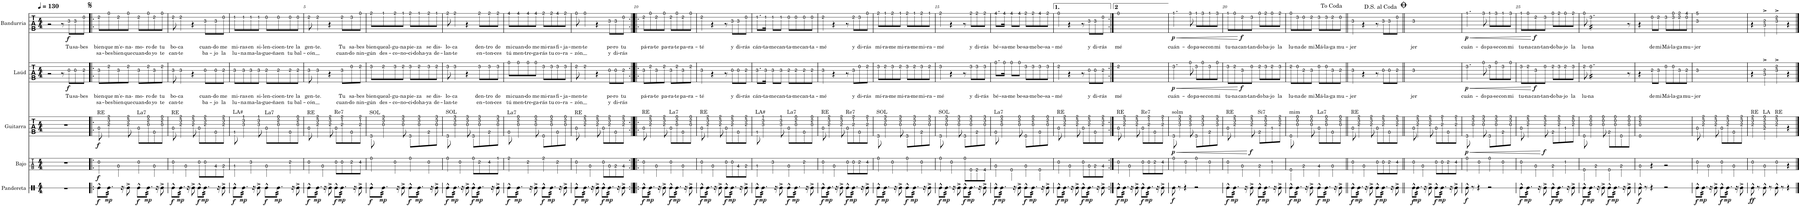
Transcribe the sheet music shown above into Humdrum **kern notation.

**kern	**dynam	**kern	**dynam	**kern	**dynam	**kern	**text	**text	**dynam	**kern	**text	**text	**dynam
*part5	*part5	*part4	*part4	*part3	*part3	*part2	*part2	*part2	*part2	*part1	*part1	*part1	*part1
*staff5	*staff5	*staff4	*staff4	*staff3	*staff3	*staff2	*staff2	*staff2	*staff2	*staff1	*staff1	*staff1	*staff1
*I"Pandereta	*	*I"Bajo	*	*I"Guitarra	*	*I"Laúd	*	*	*	*I"Bandurria	*	*	*
*I'Pdta.	*	*	*	*	*	*	*	*	*	*	*	*	*
*stria1	*	*stria4	*	*stria6	*	*stria6	*	*	*	*stria6	*	*	*
*clefX	*	*	*	*	*	*	*	*	*	*	*	*	*
*	*	*Trd7c12	*	*	*	*	*	*	*	*	*	*	*
*k[]	*	*k[]	*	*k[]	*	*k[]	*	*	*	*k[]	*	*	*
*M4/4	*	*M4/4	*	*M4/4	*	*M4/4	*	*	*	*M4/4	*	*	*
*MM130	*	*MM130	*	*MM130	*	*MM130	*	*	*	*MM130	*	*	*
=1	=1	=1	=1	=1	=1	=1	=1	=1	=1	=1	=1	=1	=1
1r	.	1r	.	1r	.	2r	.	.	.	2r	.	.	.
.	.	.	.	.	.	8r	.	.	.	8r	.	.	.
!	!	!	!	!	!	!	!LO:LY:b	!	!LO:DY:b	!	!LO:LY:b	!	!LO:DY:b
.	.	.	.	.	.	8B\L	Tu	.	f	8dd\L	Tu	.	f
!	!	!	!	!	!	!	!LO:LY:b	!	!	!	!LO:LY:b	!	!
.	.	.	.	.	.	8B\	sa-	.	.	8dd\	sa-	.	.
!	!	!	!	!	!	!	!LO:LY:b	!	!	!	!LO:LY:b	!	!
.	.	.	.	.	.	8c#X\J	bes	.	.	8ee\J	bes	.	.
=2!|:	=2!|:	=2!|:	=2!|:	=2!|:	=2!|:	=2!|:	=2!|:	=2!|:	=2!|:	=2!|:	=2!|:	=2!|:	=2!|:
!	!	!	!	!LO:TX:a:t=RE	!	!	!	!	!	!	!	!	!
!	!LO:DY:b	!	!LO:DY:b	!	!LO:DY:b	!	!LO:LY:b	!LO:LY:b	!	!	!LO:LY:b	!LO:LY:b	!
8Re^^\L	f	4D\	f	8D\	f	8d\L	bien	sa-	.	8ff#X\L	bien	sa-	.
!	!LO:DY:b	!	!	!	!	!	!LO:LY:b	!LO:LY:b	!	!	!LO:LY:b	!LO:LY:b	!
*tremolo	*	*	*	*	*	*	*	*	*	*	*	*	*
32Re\LLL	mp	.	.	4A\ 4d\ 4f#X\	.	8f#X\	que	-bes	.	8aa\	que	-bes	.
32Re\	.	.	.	.	.	.	.	.	.	.	.	.	.
32Re\	.	.	.	.	.	.	.	.	.	.	.	.	.
32Re\	.	.	.	.	.	.	.	.	.	.	.	.	.
!	!	!	!	!	!	!	!LO:LY:b	!LO:LY:b	!	!	!LO:LY:b	!LO:LY:b	!
32Re\	.	4AA\	.	.	.	8d\	m'e-	bien	.	8ff#\	m'e-	bien	.
32Re\JJJ	.	.	.	.	.	.	.	.	.	.	.	.	.
*Xtremolo	*	*	*	*	*	*	*	*	*	*	*	*	*
16r	.	.	.	.	.	.	.	.	.	.	.	.	.
!	!	!	!	!	!	!	!LO:LY:b	!LO:LY:b	!	!	!LO:LY:b	!LO:LY:b	!
8Re^\	.	.	.	8A\ 8d\ 8f#\	.	8f#\J	na-	que	.	8aa\J	na-	que	.
!	!	!	!	!LO:TX:a:t=La7	!	!	!	!	!	!	!	!	!
!	!LO:DY:b	!	!	!	!	!	!LO:LY:b	!LO:LY:b	!	!	!LO:LY:b	!LO:LY:b	!
8Re^^\L	f	4D\	.	8D\L	.	8d\L	mo-	cuan-	.	8ff#\L	mo-	cuan-	.
!	!LO:DY:b	!	!	!	!	!	!LO:LY:b	!LO:LY:b	!	!	!LO:LY:b	!LO:LY:b	!
*tremolo	*	*	*	*	*	*	*	*	*	*	*	*	*
32Re\LLL	mp	.	.	8G\ 8c#X\ 8e\	.	8f#\	ro	-do	.	8aa\	ro	-do	.
32Re\	.	.	.	.	.	.	.	.	.	.	.	.	.
32Re\	.	.	.	.	.	.	.	.	.	.	.	.	.
32Re\	.	.	.	.	.	.	.	.	.	.	.	.	.
!	!	!	!	!	!	!	!LO:LY:b	!LO:LY:b	!	!	!LO:LY:b	!LO:LY:b	!
32Re\	.	4AA\	.	8AA\	.	8d\	de	yo	.	8ff#\	de	yo	.
32Re\JJJ	.	.	.	.	.	.	.	.	.	.	.	.	.
*Xtremolo	*	*	*	*	*	*	*	*	*	*	*	*	*
16r	.	.	.	.	.	.	.	.	.	.	.	.	.
!	!	!	!	!	!	!	!LO:LY:b	!LO:LY:b	!	!	!LO:LY:b	!LO:LY:b	!
8Re^\	.	.	.	8G\ 8c#\ 8e\J	.	8f#\J	tu	te	.	8aa\J	tu	te	.
=3	=3	=3	=3	=3	=3	=3	=3	=3	=3	=3	=3	=3	=3
!	!	!	!	!LO:TX:a:t=RE	!	!	!	!	!	!	!	!	!
!	!LO:DY:b	!	!	!	!	!	!LO:LY:b	!LO:LY:b	!	!	!LO:LY:b	!LO:LY:b	!
8Re^^\L	f	4D\	.	8D\	.	8d\	bo-	can-	.	8ff#X\	bo-	can-	.
!	!LO:DY:b	!	!	!	!	!	!LO:LY:b	!LO:LY:b	!	!	!LO:LY:b	!LO:LY:b	!
*tremolo	*	*	*	*	*	*	*	*	*	*	*	*	*
32Re\LLL	mp	.	.	4A\ 4d\ 4f#X\	.	4d\	ca	-te	.	4ff#\	ca	-te	.
32Re\	.	.	.	.	.	.	.	.	.	.	.	.	.
32Re\	.	.	.	.	.	.	.	.	.	.	.	.	.
32Re\	.	.	.	.	.	.	.	.	.	.	.	.	.
32Re\	.	4AA\	.	.	.	.	.	.	.	.	.	.	.
32Re\JJJ	.	.	.	.	.	.	.	.	.	.	.	.	.
*Xtremolo	*	*	*	*	*	*	*	*	*	*	*	*	*
16r	.	.	.	.	.	.	.	.	.	.	.	.	.
8Re^\	.	.	.	8A\ 8d\ 8f#\	.	4r	.	.	.	4r	.	.	.
!	!LO:DY:b	!	!	!	!	!	!	!	!	!	!	!	!
8Re^^\L	f	8D\L	.	8D\L	.	.	.	.	.	.	.	.	.
!	!LO:DY:b	!	!	!	!	!	!LO:LY:b	!LO:LY:b	!	!	!LO:LY:b	!LO:LY:b	!
*tremolo	*	*	*	*	*	*	*	*	*	*	*	*	*
32Re\LLL	mp	8D\	.	8A\ 8d\ 8f#\	.	8B\L	cuan-	ba-	.	8dd\L	cuan-	ba-	.
32Re\	.	.	.	.	.	.	.	.	.	.	.	.	.
32Re\	.	.	.	.	.	.	.	.	.	.	.	.	.
32Re\	.	.	.	.	.	.	.	.	.	.	.	.	.
!	!	!	!	!	!	!	!LO:LY:b	!LO:LY:b	!	!	!LO:LY:b	!LO:LY:b	!
32Re\	.	8C#X\	.	8AA\	.	8B\	do	-jo	.	8dd\	do	-jo	.
32Re\JJJ	.	.	.	.	.	.	.	.	.	.	.	.	.
*Xtremolo	*	*	*	*	*	*	*	*	*	*	*	*	*
16r	.	.	.	.	.	.	.	.	.	.	.	.	.
!	!	!	!	!	!	!	!LO:LY:b	!LO:LY:b	!	!	!LO:LY:b	!LO:LY:b	!
8Re^\	.	8BB\J	.	8A\ 8d\ 8f#\J	.	8c#X\J	me	la	.	8ee\J	me	la	.
=4	=4	=4	=4	=4	=4	=4	=4	=4	=4	=4	=4	=4	=4
!	!	!	!	!LO:TX:a:t=LA#	!	!	!	!	!	!	!	!	!
!	!LO:DY:b	!	!	!	!	!	!LO:LY:b	!LO:LY:b	!	!	!LO:LY:b	!LO:LY:b	!
8Re^^\L	f	4BB-X\	.	8BB-X\	.	8d\L	mi-	lu-	.	8ff\L	mi-	lu-	.
!	!LO:DY:b	!	!	!	!	!	!LO:LY:b	!LO:LY:b	!	!	!LO:LY:b	!LO:LY:b	!
*tremolo	*	*	*	*	*	*	*	*	*	*	*	*	*
32Re\LLL	mp	.	.	4B-X\ 4d\ 4f\	.	8d\	ras	-na	.	8ff\	ras	-na	.
32Re\	.	.	.	.	.	.	.	.	.	.	.	.	.
32Re\	.	.	.	.	.	.	.	.	.	.	.	.	.
32Re\	.	.	.	.	.	.	.	.	.	.	.	.	.
!	!	!	!	!	!	!	!LO:LY:b	!LO:LY:b	!	!	!LO:LY:b	!LO:LY:b	!
32Re\	.	4F\	.	.	.	8d\	en	ma-	.	8ff\	en	ma-	.
32Re\JJJ	.	.	.	.	.	.	.	.	.	.	.	.	.
*Xtremolo	*	*	*	*	*	*	*	*	*	*	*	*	*
16r	.	.	.	.	.	.	.	.	.	.	.	.	.
!	!	!	!	!	!	!	!LO:LY:b	!LO:LY:b	!	!	!LO:LY:b	!LO:LY:b	!
8Re^\	.	.	.	8B-\ 8d\ 8f\	.	8d\J	si-	-la-	.	8ff\J	si-	-la-	.
!	!	!	!	!LO:TX:a:t=La7	!	!	!	!	!	!	!	!	!
!	!LO:DY:b	!	!	!	!	!	!LO:LY:b	!LO:LY:b	!	!	!LO:LY:b	!LO:LY:b	!
8Re^^\L	f	4AA\	.	8D\L	.	8c#X\L	len-	-gue-	.	8ee\L	len-	-gue-	.
!	!LO:DY:b	!	!	!	!	!	!LO:LY:b	!LO:LY:b	!	!	!LO:LY:b	!LO:LY:b	!
*tremolo	*	*	*	*	*	*	*	*	*	*	*	*	*
32Re\LLL	mp	.	.	8G\ 8c#X\ 8e\	.	8c#\	cioen-	-ñaen	.	8ee\	cioen-	-ñaen	.
32Re\	.	.	.	.	.	.	.	.	.	.	.	.	.
32Re\	.	.	.	.	.	.	.	.	.	.	.	.	.
32Re\	.	.	.	.	.	.	.	.	.	.	.	.	.
!	!	!	!	!	!	!	!LO:LY:b	!LO:LY:b	!	!	!LO:LY:b	!LO:LY:b	!
32Re\	.	4E\	.	8AA\	.	8c#\	tre	tu	.	8ee\	tre	tu	.
32Re\JJJ	.	.	.	.	.	.	.	.	.	.	.	.	.
*Xtremolo	*	*	*	*	*	*	*	*	*	*	*	*	*
16r	.	.	.	.	.	.	.	.	.	.	.	.	.
!	!	!	!	!	!	!	!LO:LY:b	!LO:LY:b	!	!	!LO:LY:b	!LO:LY:b	!
8Re^\	.	.	.	8G\ 8c#\ 8e\J	.	8c#\J	la	bal-	.	8ee\J	la	bal-	.
=5	=5	=5	=5	=5	=5	=5	=5	=5	=5	=5	=5	=5	=5
!	!	!	!	!LO:TX:a:t=RE	!	!	!	!	!	!	!	!	!
!	!LO:DY:b	!	!	!	!	!	!LO:LY:b	!LO:LY:b	!	!	!LO:LY:b	!LO:LY:b	!
8Re^^\L	f	4D\	.	8D\	.	8d\	gen-	-cón	.	8ff#X\	gen-	-cón	.
!	!LO:DY:b	!	!	!	!	!	!LO:LY:b	!	!	!	!LO:LY:b	!	!
*tremolo	*	*	*	*	*	*	*	*	*	*	*	*	*
32Re\LLL	mp	.	.	4A\ 4d\ 4f#X\	.	4d\	te.	.	.	4ff#\	te.	.	.
32Re\	.	.	.	.	.	.	.	.	.	.	.	.	.
32Re\	.	.	.	.	.	.	.	.	.	.	.	.	.
32Re\	.	.	.	.	.	.	.	.	.	.	.	.	.
32Re\	.	4AA\	.	.	.	.	.	.	.	.	.	.	.
32Re\JJJ	.	.	.	.	.	.	.	.	.	.	.	.	.
*Xtremolo	*	*	*	*	*	*	*	*	*	*	*	*	*
16r	.	.	.	.	.	.	.	.	.	.	.	.	.
8Re^\	.	.	.	8A\ 8d\ 8f#\	.	4r	.	.	.	4r	.	.	.
!	!	!	!	!LO:TX:a:t=Re7	!	!	!	!	!	!	!	!	!
!	!LO:DY:b	!	!	!	!	!	!	!	!	!	!	!	!
8Re^^\L	f	8D\L	.	8D\L	.	.	.	.	.	.	.	.	.
!	!LO:DY:b	!	!	!	!	!	!LO:LY:b	!LO:LY:b	!	!	!LO:LY:b	!LO:LY:b	!
*tremolo	*	*	*	*	*	*	*	*	*	*	*	*	*
32Re\LLL	mp	8D\	.	8A\ 8c\ 8f#\	.	8d\L	Tu	cuan-	.	8ff#\L	Tu	cuan-	.
32Re\	.	.	.	.	.	.	.	.	.	.	.	.	.
32Re\	.	.	.	.	.	.	.	.	.	.	.	.	.
32Re\	.	.	.	.	.	.	.	.	.	.	.	.	.
!	!	!	!	!	!	!	!LO:LY:b	!LO:LY:b	!	!	!LO:LY:b	!LO:LY:b	!
32Re\	.	8E\	.	8AA\	.	8e\	sa-	-do	.	8gg\	sa-	-do	.
32Re\JJJ	.	.	.	.	.	.	.	.	.	.	.	.	.
*Xtremolo	*	*	*	*	*	*	*	*	*	*	*	*	*
16r	.	.	.	.	.	.	.	.	.	.	.	.	.
!	!	!	!	!	!	!	!LO:LY:b	!LO:LY:b	!	!	!LO:LY:b	!LO:LY:b	!
8Re^\	.	8F#X\J	.	8A\ 8c\ 8f#\J	.	8f#X\J	bes	nin-	.	8aa\J	bes	nin-	.
=6	=6	=6	=6	=6	=6	=6	=6	=6	=6	=6	=6	=6	=6
!	!	!	!	!LO:TX:a:t=SOL	!	!	!	!	!	!	!	!	!
!	!LO:DY:b	!	!	!	!	!	!LO:LY:b	!LO:LY:b	!	!	!LO:LY:b	!LO:LY:b	!
8Re^^\L	f	4G\	.	8GG\	.	8g\L	bien	-gún	.	8bb\L	bien	-gún	.
!	!LO:DY:b	!	!	!	!	!	!LO:LY:b	!LO:LY:b	!	!	!LO:LY:b	!LO:LY:b	!
*tremolo	*	*	*	*	*	*	*	*	*	*	*	*	*
32Re\LLL	mp	.	.	4G\ 4d\ 4g\	.	8f#X\	queal-	des-	.	8bb-X\	queal-	des-	.
32Re\	.	.	.	.	.	.	.	.	.	.	.	.	.
32Re\	.	.	.	.	.	.	.	.	.	.	.	.	.
32Re\	.	.	.	.	.	.	.	.	.	.	.	.	.
!	!	!	!	!	!	!	!LO:LY:b	!LO:LY:b	!	!	!LO:LY:b	!LO:LY:b	!
32Re\	.	4D\	.	.	.	8g\	gu-	-co-	.	8bbn\	gu-	-co-	.
32Re\JJJ	.	.	.	.	.	.	.	.	.	.	.	.	.
*Xtremolo	*	*	*	*	*	*	*	*	*	*	*	*	*
16r	.	.	.	.	.	.	.	.	.	.	.	.	.
!	!	!	!	!	!	!	!LO:LY:b	!LO:LY:b	!	!	!LO:LY:b	!LO:LY:b	!
8Re^\	.	.	.	8G\ 8d\ 8g\	.	8f#\J	na	-no-	.	8bb-X\J	na	-no-	.
!	!LO:DY:b	!	!	!	!	!	!LO:LY:b	!LO:LY:b	!	!	!LO:LY:b	!LO:LY:b	!
8Re^^\L	f	4G\	.	8GG\L	.	8g\L	pie-	-ci-	.	8bbn\L	pie-	-ci-	.
!	!LO:DY:b	!	!	!	!	!	!LO:LY:b	!LO:LY:b	!	!	!LO:LY:b	!LO:LY:b	!
*tremolo	*	*	*	*	*	*	*	*	*	*	*	*	*
32Re\LLL	mp	.	.	8G\ 8d\ 8g\	.	8f#\	za	-doha-	.	8bb-X\	za	-doha-	.
32Re\	.	.	.	.	.	.	.	.	.	.	.	.	.
32Re\	.	.	.	.	.	.	.	.	.	.	.	.	.
32Re\	.	.	.	.	.	.	.	.	.	.	.	.	.
!	!	!	!	!	!	!	!LO:LY:b	!LO:LY:b	!	!	!LO:LY:b	!LO:LY:b	!
32Re\	.	4D\	.	8BB\	.	8g\	se	-ya	.	8bbn\	se	-ya	.
32Re\JJJ	.	.	.	.	.	.	.	.	.	.	.	.	.
*Xtremolo	*	*	*	*	*	*	*	*	*	*	*	*	*
16r	.	.	.	.	.	.	.	.	.	.	.	.	.
!	!	!	!	!	!	!	!LO:LY:b	!LO:LY:b	!	!	!LO:LY:b	!LO:LY:b	!
8Re^\	.	.	.	8G\ 8d\ 8g\J	.	8f#\J	dis-	de-	.	8bb-X\J	dis-	de-	.
=7	=7	=7	=7	=7	=7	=7	=7	=7	=7	=7	=7	=7	=7
!	!	!	!	!LO:TX:a:t=SOL	!	!	!	!	!	!	!	!	!
!	!LO:DY:b	!	!	!	!	!	!LO:LY:b	!LO:LY:b	!	!	!LO:LY:b	!LO:LY:b	!
8Re^^\L	f	4G\	.	8GG\	.	8g\	lo-	-lan-	.	8bb\	lo-	-lan-	.
!	!LO:DY:b	!	!	!	!	!	!LO:LY:b	!LO:LY:b	!	!	!LO:LY:b	!LO:LY:b	!
*tremolo	*	*	*	*	*	*	*	*	*	*	*	*	*
32Re\LLL	mp	.	.	4G\ 4d\ 4g\	.	4g\	ca	-te	.	4bb\	ca	-te	.
32Re\	.	.	.	.	.	.	.	.	.	.	.	.	.
32Re\	.	.	.	.	.	.	.	.	.	.	.	.	.
32Re\	.	.	.	.	.	.	.	.	.	.	.	.	.
32Re\	.	4D\	.	.	.	.	.	.	.	.	.	.	.
32Re\JJJ	.	.	.	.	.	.	.	.	.	.	.	.	.
*Xtremolo	*	*	*	*	*	*	*	*	*	*	*	*	*
16r	.	.	.	.	.	.	.	.	.	.	.	.	.
8Re^\	.	.	.	8G\ 8d\ 8g\	.	4r	.	.	.	4r	.	.	.
!	!LO:DY:b	!	!	!	!	!	!	!	!	!	!	!	!
8Re^^\L	f	8G\L	.	8GG\L	.	.	.	.	.	.	.	.	.
!	!LO:DY:b	!	!	!	!	!	!LO:LY:b	!LO:LY:b	!	!	!LO:LY:b	!LO:LY:b	!
*tremolo	*	*	*	*	*	*	*	*	*	*	*	*	*
32Re\LLL	mp	8E\	.	8G\ 8d\ 8g\	.	8g\L	den-	en-	.	8bb\L	den-	en-	.
32Re\	.	.	.	.	.	.	.	.	.	.	.	.	.
32Re\	.	.	.	.	.	.	.	.	.	.	.	.	.
32Re\	.	.	.	.	.	.	.	.	.	.	.	.	.
!	!	!	!	!	!	!	!LO:LY:b	!LO:LY:b	!	!	!LO:LY:b	!LO:LY:b	!
32Re\	.	8F#X\	.	8BB\	.	8g\	tro	-ton-	.	8bb\	tro	-ton-	.
32Re\JJJ	.	.	.	.	.	.	.	.	.	.	.	.	.
*Xtremolo	*	*	*	*	*	*	*	*	*	*	*	*	*
16r	.	.	.	.	.	.	.	.	.	.	.	.	.
!	!	!	!	!	!	!	!LO:LY:b	!LO:LY:b	!	!	!LO:LY:b	!LO:LY:b	!
8Re^\	.	8G#X\J	.	8G\ 8d\ 8g\J	.	8g\J	de	-ces	.	8bb\J	de	-ces	.
=8	=8	=8	=8	=8	=8	=8	=8	=8	=8	=8	=8	=8	=8
!	!	!	!	!LO:TX:a:t=La7	!	!	!	!	!	!	!	!	!
!	!LO:DY:b	!	!	!	!	!	!LO:LY:b	!LO:LY:b	!	!	!LO:LY:b	!LO:LY:b	!
8Re^^\L	f	4A\	.	8AA\	.	8a\L	mi	tú	.	8ccc#X\L	mi	tú	.
!	!LO:DY:b	!	!	!	!	!	!LO:LY:b	!LO:LY:b	!	!	!LO:LY:b	!LO:LY:b	!
*tremolo	*	*	*	*	*	*	*	*	*	*	*	*	*
32Re\LLL	mp	.	.	4G\ 4c#X\ 4e\	.	8a\	cuan-	men-	.	8ccc#\	cuan-	men-	.
32Re\	.	.	.	.	.	.	.	.	.	.	.	.	.
32Re\	.	.	.	.	.	.	.	.	.	.	.	.	.
32Re\	.	.	.	.	.	.	.	.	.	.	.	.	.
!	!	!	!	!	!	!	!LO:LY:b	!LO:LY:b	!	!	!LO:LY:b	!LO:LY:b	!
32Re\	.	4E\	.	.	.	8a\	-do	-tre-	.	8ccc#\	-do	-tre-	.
32Re\JJJ	.	.	.	.	.	.	.	.	.	.	.	.	.
*Xtremolo	*	*	*	*	*	*	*	*	*	*	*	*	*
16r	.	.	.	.	.	.	.	.	.	.	.	.	.
!	!	!	!	!	!	!	!LO:LY:b	!LO:LY:b	!	!	!LO:LY:b	!LO:LY:b	!
8Re^\	.	.	.	8G\ 8c#\ 8e\	.	8a\J	me	-ga-	.	8ccc#\J	me	-ga-	.
!	!LO:DY:b	!	!	!	!	!	!LO:LY:b	!LO:LY:b	!	!	!LO:LY:b	!LO:LY:b	!
8Re^^\L	f	4A\	.	8EE\L	.	8g\L	mi-	-rás	.	8bb\L	mi-	-rás	.
!	!LO:DY:b	!	!	!	!	!	!LO:LY:b	!LO:LY:b	!	!	!LO:LY:b	!LO:LY:b	!
*tremolo	*	*	*	*	*	*	*	*	*	*	*	*	*
32Re\LLL	mp	.	.	8G\ 8c#\ 8e\	.	8g\	-ras	tu	.	8bb\	-ras	tu	.
32Re\	.	.	.	.	.	.	.	.	.	.	.	.	.
32Re\	.	.	.	.	.	.	.	.	.	.	.	.	.
32Re\	.	.	.	.	.	.	.	.	.	.	.	.	.
!	!	!	!	!	!	!	!LO:LY:b	!LO:LY:b	!	!	!LO:LY:b	!LO:LY:b	!
32Re\	.	4E\	.	8AA\	.	8g\	fi-	co-	.	8ccc#\	fi-	co-	.
32Re\JJJ	.	.	.	.	.	.	.	.	.	.	.	.	.
*Xtremolo	*	*	*	*	*	*	*	*	*	*	*	*	*
16r	.	.	.	.	.	.	.	.	.	.	.	.	.
!	!	!	!	!	!	!	!LO:LY:b	!LO:LY:b	!	!	!LO:LY:b	!LO:LY:b	!
8Re^\	.	.	.	8G\ 8c#\ 8e\J	.	8g\J	-ja-	-ra-	.	8bb\J	-ja-	-ra-	.
=9	=9	=9	=9	=9	=9	=9	=9	=9	=9	=9	=9	=9	=9
!	!	!	!	!LO:TX:a:t=RE	!	!	!	!	!	!	!	!	!
!	!LO:DY:b	!	!	!	!	!	!LO:LY:b	!LO:LY:b	!	!	!LO:LY:b	!LO:LY:b	!
8Re^^\L	f	4D\	.	8D\	.	8f#X\	-men-	-zón	.	8aa\	-men-	-zón	.
!	!LO:DY:b	!	!	!	!	!	!LO:LY:b	!	!	!	!LO:LY:b	!	!
*tremolo	*	*	*	*	*	*	*	*	*	*	*	*	*
32Re\LLL	mp	.	.	4A\ 4d\ 4f#X\	.	4f#\	-te	.	.	4aa\	-te	.	.
32Re\	.	.	.	.	.	.	.	.	.	.	.	.	.
32Re\	.	.	.	.	.	.	.	.	.	.	.	.	.
32Re\	.	.	.	.	.	.	.	.	.	.	.	.	.
32Re\	.	4AA\	.	.	.	.	.	.	.	.	.	.	.
32Re\JJJ	.	.	.	.	.	.	.	.	.	.	.	.	.
*Xtremolo	*	*	*	*	*	*	*	*	*	*	*	*	*
16r	.	.	.	.	.	.	.	.	.	.	.	.	.
8Re^\	.	.	.	8A\ 8d\ 8f#\	.	4r	.	.	.	4r	.	.	.
!	!LO:DY:b	!	!	!	!	!	!	!	!	!	!	!	!
8Re^^\L	f	8D\L	.	8D\L	.	.	.	.	.	.	.	.	.
!	!LO:DY:b	!	!	!	!	!	!LO:LY:b	!LO:LY:b	!	!	!LO:LY:b	!LO:LY:b	!
*tremolo	*	*	*	*	*	*	*	*	*	*	*	*	*
32Re\LLL	mp	8AA\	.	8A\ 8d\ 8f#\	.	8B\L	pe-	y	.	8dd\L	pe-	y	.
32Re\	.	.	.	.	.	.	.	.	.	.	.	.	.
32Re\	.	.	.	.	.	.	.	.	.	.	.	.	.
32Re\	.	.	.	.	.	.	.	.	.	.	.	.	.
!	!	!	!	!	!	!	!LO:LY:b	!LO:LY:b	!	!	!LO:LY:b	!LO:LY:b	!
32Re\	.	8BB\	.	8AA\	.	8B\	-ro	di-	.	8dd\	-ro	di-	.
32Re\JJJ	.	.	.	.	.	.	.	.	.	.	.	.	.
*Xtremolo	*	*	*	*	*	*	*	*	*	*	*	*	*
16r	.	.	.	.	.	.	.	.	.	.	.	.	.
!	!	!	!	!	!	!	!LO:LY:b	!LO:LY:b	!	!	!LO:LY:b	!LO:LY:b	!
8Re^\	.	8C#X\J	.	8A\ 8d\ 8f#\J	.	8c#X\J	tu	-rás	.	8ee\J	tu	-rás	.
=10:|!|:	=10:|!|:	=10:|!|:	=10:|!|:	=10:|!|:	=10:|!|:	=10:|!|:	=10:|!|:	=10:|!|:	=10:|!|:	=10:|!|:	=10:|!|:	=10:|!|:	=10:|!|:
!	!	!	!	!LO:TX:a:t=RE	!	!	!	!	!	!	!	!	!
!	!LO:DY:b	!	!	!	!	!	!LO:LY:b	!	!	!	!LO:LY:b	!	!
8Re^^\L	f	4D\	.	8D\	.	8d\L	pá-	.	.	8ff#X\L	pá-	.	.
!	!LO:DY:b	!	!	!	!	!	!LO:LY:b	!	!	!	!LO:LY:b	!	!
*tremolo	*	*	*	*	*	*	*	*	*	*	*	*	*
32Re\LLL	mp	.	.	4A\ 4d\ 4f#X\	.	8f#X\	-ra-	.	.	8aa\	-ra-	.	.
32Re\	.	.	.	.	.	.	.	.	.	.	.	.	.
32Re\	.	.	.	.	.	.	.	.	.	.	.	.	.
32Re\	.	.	.	.	.	.	.	.	.	.	.	.	.
!	!	!	!	!	!	!	!LO:LY:b	!	!	!	!LO:LY:b	!	!
32Re\	.	4AA\	.	.	.	8d\	-te	.	.	8ff#\	-te	.	.
32Re\JJJ	.	.	.	.	.	.	.	.	.	.	.	.	.
*Xtremolo	*	*	*	*	*	*	*	*	*	*	*	*	*
16r	.	.	.	.	.	.	.	.	.	.	.	.	.
!	!	!	!	!	!	!	!LO:LY:b	!	!	!	!LO:LY:b	!	!
8Re^\	.	.	.	8A\ 8d\ 8f#\	.	8f#\J	pa-	.	.	8aa\J	pa-	.	.
!	!	!	!	!LO:TX:a:t=La7	!	!	!	!	!	!	!	!	!
!	!LO:DY:b	!	!	!	!	!	!LO:LY:b	!	!	!	!LO:LY:b	!	!
8Re^^\L	f	4D\	.	8D\L	.	8d\L	-ra-	.	.	8ff#\L	-ra-	.	.
!	!LO:DY:b	!	!	!	!	!	!LO:LY:b	!	!	!	!LO:LY:b	!	!
*tremolo	*	*	*	*	*	*	*	*	*	*	*	*	*
32Re\LLL	mp	.	.	8G\ 8c#X\ 8e\	.	8f#\	-te	.	.	8aa\	-te	.	.
32Re\	.	.	.	.	.	.	.	.	.	.	.	.	.
32Re\	.	.	.	.	.	.	.	.	.	.	.	.	.
32Re\	.	.	.	.	.	.	.	.	.	.	.	.	.
!	!	!	!	!	!	!	!LO:LY:b	!	!	!	!LO:LY:b	!	!
32Re\	.	4AA\	.	8AA\	.	8d\	pa-	.	.	8ff#\	pa-	.	.
32Re\JJJ	.	.	.	.	.	.	.	.	.	.	.	.	.
*Xtremolo	*	*	*	*	*	*	*	*	*	*	*	*	*
16r	.	.	.	.	.	.	.	.	.	.	.	.	.
!	!	!	!	!	!	!	!LO:LY:b	!	!	!	!LO:LY:b	!	!
8Re^\	.	.	.	8G\ 8c#\ 8e\J	.	8f#\J	-ra-	.	.	8aa\J	-ra-	.	.
=11	=11	=11	=11	=11	=11	=11	=11	=11	=11	=11	=11	=11	=11
!	!	!	!	!LO:TX:a:t=RE	!	!	!	!	!	!	!	!	!
!	!LO:DY:b	!	!	!	!	!	!LO:LY:b	!	!	!	!LO:LY:b	!	!
8Re^^\L	f	4D\	.	8D\	.	4d\	-té	.	.	4ff#X\	-té	.	.
!	!LO:DY:b	!	!	!	!	!	!	!	!	!	!	!	!
*tremolo	*	*	*	*	*	*	*	*	*	*	*	*	*
32Re\LLL	mp	.	.	4A\ 4d\ 4f#X\	.	.	.	.	.	.	.	.	.
32Re\	.	.	.	.	.	.	.	.	.	.	.	.	.
32Re\	.	.	.	.	.	.	.	.	.	.	.	.	.
32Re\	.	.	.	.	.	.	.	.	.	.	.	.	.
32Re\	.	4AA\	.	.	.	4r	.	.	.	4r	.	.	.
32Re\JJJ	.	.	.	.	.	.	.	.	.	.	.	.	.
*Xtremolo	*	*	*	*	*	*	*	*	*	*	*	*	*
16r	.	.	.	.	.	.	.	.	.	.	.	.	.
8Re^\	.	.	.	8A\ 8d\ 8f#\	.	.	.	.	.	.	.	.	.
!	!LO:DY:b	!	!	!	!	!	!	!	!	!	!	!	!
8Re^^\L	f	8D\L	.	8D\L	.	8r	.	.	.	8r	.	.	.
!	!LO:DY:b	!	!	!	!	!	!LO:LY:b	!	!	!	!LO:LY:b	!	!
*tremolo	*	*	*	*	*	*	*	*	*	*	*	*	*
32Re\LLL	mp	8D\	.	8A\ 8d\ 8f#\	.	8B\L	y	.	.	8dd\L	y	.	.
32Re\	.	.	.	.	.	.	.	.	.	.	.	.	.
32Re\	.	.	.	.	.	.	.	.	.	.	.	.	.
32Re\	.	.	.	.	.	.	.	.	.	.	.	.	.
!	!	!	!	!	!	!	!LO:LY:b	!	!	!	!LO:LY:b	!	!
32Re\	.	8C#X\	.	8AA\	.	8B\	di-	.	.	8dd\	di-	.	.
32Re\JJJ	.	.	.	.	.	.	.	.	.	.	.	.	.
*Xtremolo	*	*	*	*	*	*	*	*	*	*	*	*	*
16r	.	.	.	.	.	.	.	.	.	.	.	.	.
!	!	!	!	!	!	!	!LO:LY:b	!	!	!	!LO:LY:b	!	!
8Re^\	.	8BB\J	.	8A\ 8d\ 8f#\J	.	8c#X\J	-rás	.	.	8ee\J	-rás	.	.
=12	=12	=12	=12	=12	=12	=12	=12	=12	=12	=12	=12	=12	=12
!	!	!	!	!LO:TX:a:t=LA#	!	!	!	!	!	!	!	!	!
!	!LO:DY:b	!	!	!	!	!	!LO:LY:b	!	!	!	!LO:LY:b	!	!
8Re^^\L	f	4BB-X\	.	8BB-X\	.	8.d\L	cán-	.	.	8.ff\L	cán-	.	.
!	!LO:DY:b	!	!	!	!	!	!	!	!	!	!	!	!
*tremolo	*	*	*	*	*	*	*	*	*	*	*	*	*
32Re\LLL	mp	.	.	4B-X\ 4d\ 4f\	.	.	.	.	.	.	.	.	.
32Re\	.	.	.	.	.	.	.	.	.	.	.	.	.
!	!	!	!	!	!	!	!LO:LY:b	!	!	!	!LO:LY:b	!	!
32Re\	.	.	.	.	.	16d\Jk	-ta-	.	.	16ff\Jk	-ta-	.	.
32Re\	.	.	.	.	.	.	.	.	.	.	.	.	.
!	!	!	!	!	!	!	!LO:LY:b	!	!	!	!LO:LY:b	!	!
32Re\	.	4F\	.	.	.	8d\L	-me	.	.	8ff\L	-me	.	.
32Re\JJJ	.	.	.	.	.	.	.	.	.	.	.	.	.
*Xtremolo	*	*	*	*	*	*	*	*	*	*	*	*	*
16r	.	.	.	.	.	.	.	.	.	.	.	.	.
!	!	!	!	!	!	!	!LO:LY:b	!	!	!	!LO:LY:b	!	!
8Re^\	.	.	.	8B-\ 8d\ 8f\	.	8d\J	can-	.	.	8ff\J	can-	.	.
!	!	!	!	!LO:TX:a:t=La7	!	!	!	!	!	!	!	!	!
!	!LO:DY:b	!	!	!	!	!	!LO:LY:b	!	!	!	!LO:LY:b	!	!
8Re^^\L	f	4AA\	.	8D\L	.	8c#X\L	-ta-	.	.	8ee\L	-ta-	.	.
!	!LO:DY:b	!	!	!	!	!	!LO:LY:b	!	!	!	!LO:LY:b	!	!
*tremolo	*	*	*	*	*	*	*	*	*	*	*	*	*
32Re\LLL	mp	.	.	8G\ 8c#X\ 8e\	.	8c#\	-me	.	.	8ee\	-me	.	.
32Re\	.	.	.	.	.	.	.	.	.	.	.	.	.
32Re\	.	.	.	.	.	.	.	.	.	.	.	.	.
32Re\	.	.	.	.	.	.	.	.	.	.	.	.	.
!	!	!	!	!	!	!	!LO:LY:b	!	!	!	!LO:LY:b	!	!
32Re\	.	4E\	.	8AA\	.	8c#\	can-	.	.	8ee\	can-	.	.
32Re\JJJ	.	.	.	.	.	.	.	.	.	.	.	.	.
*Xtremolo	*	*	*	*	*	*	*	*	*	*	*	*	*
16r	.	.	.	.	.	.	.	.	.	.	.	.	.
!	!	!	!	!	!	!	!LO:LY:b	!	!	!	!LO:LY:b	!	!
8Re^\	.	.	.	8G\ 8c#\ 8e\J	.	8c#\J	-ta-	.	.	8ee\J	-ta-	.	.
=13	=13	=13	=13	=13	=13	=13	=13	=13	=13	=13	=13	=13	=13
!	!	!	!	!LO:TX:a:t=RE	!	!	!	!	!	!	!	!	!
!	!LO:DY:b	!	!	!	!	!	!LO:LY:b	!	!	!	!LO:LY:b	!	!
8Re^^\L	f	4D\	.	8D\	.	4d\	-mé	.	.	4ff#X\	-mé	.	.
!	!LO:DY:b	!	!	!	!	!	!	!	!	!	!	!	!
*tremolo	*	*	*	*	*	*	*	*	*	*	*	*	*
32Re\LLL	mp	.	.	4A\ 4d\ 4f#X\	.	.	.	.	.	.	.	.	.
32Re\	.	.	.	.	.	.	.	.	.	.	.	.	.
32Re\	.	.	.	.	.	.	.	.	.	.	.	.	.
32Re\	.	.	.	.	.	.	.	.	.	.	.	.	.
32Re\	.	4AA\	.	.	.	4r	.	.	.	4r	.	.	.
32Re\JJJ	.	.	.	.	.	.	.	.	.	.	.	.	.
*Xtremolo	*	*	*	*	*	*	*	*	*	*	*	*	*
16r	.	.	.	.	.	.	.	.	.	.	.	.	.
8Re^\	.	.	.	8A\ 8d\ 8f#\	.	.	.	.	.	.	.	.	.
!	!	!	!	!LO:TX:a:t=Re7	!	!	!	!	!	!	!	!	!
!	!LO:DY:b	!	!	!	!	!	!	!	!	!	!	!	!
8Re^^\L	f	8D\L	.	8D\L	.	8r	.	.	.	8r	.	.	.
!	!LO:DY:b	!	!	!	!	!	!LO:LY:b	!	!	!	!LO:LY:b	!	!
*tremolo	*	*	*	*	*	*	*	*	*	*	*	*	*
32Re\LLL	mp	8D\	.	8A\ 8c\ 8f#\	.	8d\L	y	.	.	8ff#\L	y	.	.
32Re\	.	.	.	.	.	.	.	.	.	.	.	.	.
32Re\	.	.	.	.	.	.	.	.	.	.	.	.	.
32Re\	.	.	.	.	.	.	.	.	.	.	.	.	.
!	!	!	!	!	!	!	!LO:LY:b	!	!	!	!LO:LY:b	!	!
32Re\	.	8E\	.	8AA\	.	8e\	di-	.	.	8gg\	di-	.	.
32Re\JJJ	.	.	.	.	.	.	.	.	.	.	.	.	.
*Xtremolo	*	*	*	*	*	*	*	*	*	*	*	*	*
16r	.	.	.	.	.	.	.	.	.	.	.	.	.
!	!	!	!	!	!	!	!LO:LY:b	!	!	!	!LO:LY:b	!	!
8Re^\	.	8F#X\J	.	8A\ 8c\ 8f#\J	.	8f#X\J	-rás	.	.	8aa\J	-rás	.	.
=14	=14	=14	=14	=14	=14	=14	=14	=14	=14	=14	=14	=14	=14
!	!	!	!	!LO:TX:a:t=SOL	!	!	!	!	!	!	!	!	!
!	!LO:DY:b	!	!	!	!	!	!LO:LY:b	!	!	!	!LO:LY:b	!	!
8Re^^\L	f	4G\	.	8GG\	.	8g\L	mí-	.	.	8bb\L	mí-	.	.
!	!LO:DY:b	!	!	!	!	!	!LO:LY:b	!	!	!	!LO:LY:b	!	!
*tremolo	*	*	*	*	*	*	*	*	*	*	*	*	*
32Re\LLL	mp	.	.	4G\ 4d\ 4g\	.	8f#X\	-ra-	.	.	8bb-X\	-ra-	.	.
32Re\	.	.	.	.	.	.	.	.	.	.	.	.	.
32Re\	.	.	.	.	.	.	.	.	.	.	.	.	.
32Re\	.	.	.	.	.	.	.	.	.	.	.	.	.
!	!	!	!	!	!	!	!LO:LY:b	!	!	!	!LO:LY:b	!	!
32Re\	.	4D\	.	.	.	8g\	-me	.	.	8bbn\	-me	.	.
32Re\JJJ	.	.	.	.	.	.	.	.	.	.	.	.	.
*Xtremolo	*	*	*	*	*	*	*	*	*	*	*	*	*
16r	.	.	.	.	.	.	.	.	.	.	.	.	.
!	!	!	!	!	!	!	!LO:LY:b	!	!	!	!LO:LY:b	!	!
8Re^\	.	.	.	8G\ 8d\ 8g\	.	8f#\J	mi-	.	.	8bb-X\J	mi-	.	.
!	!LO:DY:b	!	!	!	!	!	!LO:LY:b	!	!	!	!LO:LY:b	!	!
8Re^^\L	f	4G\	.	8GG\L	.	8g\L	-ra-	.	.	8bbn\L	-ra-	.	.
!	!LO:DY:b	!	!	!	!	!	!LO:LY:b	!	!	!	!LO:LY:b	!	!
*tremolo	*	*	*	*	*	*	*	*	*	*	*	*	*
32Re\LLL	mp	.	.	8G\ 8d\ 8g\	.	8f#\	-me	.	.	8bb-X\	-me	.	.
32Re\	.	.	.	.	.	.	.	.	.	.	.	.	.
32Re\	.	.	.	.	.	.	.	.	.	.	.	.	.
32Re\	.	.	.	.	.	.	.	.	.	.	.	.	.
!	!	!	!	!	!	!	!LO:LY:b	!	!	!	!LO:LY:b	!	!
32Re\	.	4D\	.	8BB\	.	8g\	mi-	.	.	8bbn\	mi-	.	.
32Re\JJJ	.	.	.	.	.	.	.	.	.	.	.	.	.
*Xtremolo	*	*	*	*	*	*	*	*	*	*	*	*	*
16r	.	.	.	.	.	.	.	.	.	.	.	.	.
!	!	!	!	!	!	!	!LO:LY:b	!	!	!	!LO:LY:b	!	!
8Re^\	.	.	.	8G\ 8d\ 8g\J	.	8f#\J	-ra-	.	.	8bb-X\J	-ra-	.	.
=15	=15	=15	=15	=15	=15	=15	=15	=15	=15	=15	=15	=15	=15
!	!	!	!	!LO:TX:a:t=SOL	!	!	!	!	!	!	!	!	!
!	!LO:DY:b	!	!	!	!	!	!LO:LY:b	!	!	!	!LO:LY:b	!	!
8Re^^\L	f	4G\	.	8GG\	.	4g\	-mé	.	.	4bb\	-mé	.	.
!	!LO:DY:b	!	!	!	!	!	!	!	!	!	!	!	!
*tremolo	*	*	*	*	*	*	*	*	*	*	*	*	*
32Re\LLL	mp	.	.	4G\ 4d\ 4g\	.	.	.	.	.	.	.	.	.
32Re\	.	.	.	.	.	.	.	.	.	.	.	.	.
32Re\	.	.	.	.	.	.	.	.	.	.	.	.	.
32Re\	.	.	.	.	.	.	.	.	.	.	.	.	.
32Re\	.	4D\	.	.	.	4r	.	.	.	4r	.	.	.
32Re\JJJ	.	.	.	.	.	.	.	.	.	.	.	.	.
*Xtremolo	*	*	*	*	*	*	*	*	*	*	*	*	*
16r	.	.	.	.	.	.	.	.	.	.	.	.	.
8Re^\	.	.	.	8G\ 8d\ 8g\	.	.	.	.	.	.	.	.	.
!	!LO:DY:b	!	!	!	!	!	!	!	!	!	!	!	!
8Re^^\L	f	8G\L	.	8GG\L	.	8r	.	.	.	8r	.	.	.
!	!LO:DY:b	!	!	!	!	!	!LO:LY:b	!	!	!	!LO:LY:b	!	!
*tremolo	*	*	*	*	*	*	*	*	*	*	*	*	*
32Re\LLL	mp	8EE\	.	8G\ 8d\ 8g\	.	8g\L	y	.	.	8bb\L	y	.	.
32Re\	.	.	.	.	.	.	.	.	.	.	.	.	.
32Re\	.	.	.	.	.	.	.	.	.	.	.	.	.
32Re\	.	.	.	.	.	.	.	.	.	.	.	.	.
!	!	!	!	!	!	!	!LO:LY:b	!	!	!	!LO:LY:b	!	!
32Re\	.	8FF#X\	.	8BB\	.	8g\	di-	.	.	8bb\	di-	.	.
32Re\JJJ	.	.	.	.	.	.	.	.	.	.	.	.	.
*Xtremolo	*	*	*	*	*	*	*	*	*	*	*	*	*
16r	.	.	.	.	.	.	.	.	.	.	.	.	.
!	!	!	!	!	!	!	!LO:LY:b	!	!	!	!LO:LY:b	!	!
8Re^\	.	8GG#X\J	.	8G\ 8d\ 8g\J	.	8g\J	-rás	.	.	8bb\J	-rás	.	.
=16	=16	=16	=16	=16	=16	=16	=16	=16	=16	=16	=16	=16	=16
!	!	!	!	!LO:TX:a:t=La7	!	!	!	!	!	!	!	!	!
!	!LO:DY:b	!	!	!	!	!	!LO:LY:b	!	!	!	!LO:LY:b	!	!
8Re^^\L	f	4AA\	.	8AA\	.	8.a\L	bé-	.	.	8.ccc#X\L	bé-	.	.
!	!LO:DY:b	!	!	!	!	!	!	!	!	!	!	!	!
*tremolo	*	*	*	*	*	*	*	*	*	*	*	*	*
32Re\LLL	mp	.	.	4G\ 4c#X\ 4e\	.	.	.	.	.	.	.	.	.
32Re\	.	.	.	.	.	.	.	.	.	.	.	.	.
!	!	!	!	!	!	!	!LO:LY:b	!	!	!	!LO:LY:b	!	!
32Re\	.	.	.	.	.	16a\Jk	-sa-	.	.	16ccc#\Jk	-sa-	.	.
32Re\	.	.	.	.	.	.	.	.	.	.	.	.	.
!	!	!	!	!	!	!	!LO:LY:b	!	!	!	!LO:LY:b	!	!
32Re\	.	4EE\	.	.	.	8a\L	-me	.	.	8ccc#\L	-me	.	.
32Re\JJJ	.	.	.	.	.	.	.	.	.	.	.	.	.
*Xtremolo	*	*	*	*	*	*	*	*	*	*	*	*	*
16r	.	.	.	.	.	.	.	.	.	.	.	.	.
!	!	!	!	!	!	!	!LO:LY:b	!	!	!	!LO:LY:b	!	!
8Re^\	.	.	.	8G\ 8c#\ 8e\	.	8a\J	be-	.	.	8ccc#\J	be-	.	.
!	!LO:DY:b	!	!	!	!	!	!LO:LY:b	!	!	!	!LO:LY:b	!	!
8Re^^\L	f	4AA\	.	8EE\L	.	8g\L	-sa-	.	.	8bb\L	-sa-	.	.
!	!LO:DY:b	!	!	!	!	!	!LO:LY:b	!	!	!	!LO:LY:b	!	!
*tremolo	*	*	*	*	*	*	*	*	*	*	*	*	*
32Re\LLL	mp	.	.	8G\ 8c#\ 8e\	.	8g\	-me	.	.	8bb\	-me	.	.
32Re\	.	.	.	.	.	.	.	.	.	.	.	.	.
32Re\	.	.	.	.	.	.	.	.	.	.	.	.	.
32Re\	.	.	.	.	.	.	.	.	.	.	.	.	.
!	!	!	!	!	!	!	!LO:LY:b	!	!	!	!LO:LY:b	!	!
32Re\	.	4EE\	.	8AA\	.	8g\	be-	.	.	8ccc#\	be-	.	.
32Re\JJJ	.	.	.	.	.	.	.	.	.	.	.	.	.
*Xtremolo	*	*	*	*	*	*	*	*	*	*	*	*	*
16r	.	.	.	.	.	.	.	.	.	.	.	.	.
!	!	!	!	!	!	!	!LO:LY:b	!	!	!	!LO:LY:b	!	!
8Re^\	.	.	.	8G\ 8c#\ 8e\J	.	8g\J	-sa-	.	.	8bb\J	-sa-	.	.
=17	=17	=17	=17	=17	=17	=17	=17	=17	=17	=17	=17	=17	=17
!	!	!	!	!LO:TX:a:t=RE	!	!	!	!	!	!	!	!	!
!	!LO:DY:b	!	!	!	!	!	!LO:LY:b	!	!	!	!LO:LY:b	!	!
8Re^^\L	f	4D\	.	8D\	.	4f#X\	-mé	.	.	4aa\	-mé	.	.
!	!LO:DY:b	!	!	!	!	!	!	!	!	!	!	!	!
*tremolo	*	*	*	*	*	*	*	*	*	*	*	*	*
32Re\LLL	mp	.	.	4A\ 4d\ 4f#X\	.	.	.	.	.	.	.	.	.
32Re\	.	.	.	.	.	.	.	.	.	.	.	.	.
32Re\	.	.	.	.	.	.	.	.	.	.	.	.	.
32Re\	.	.	.	.	.	.	.	.	.	.	.	.	.
32Re\	.	4AA\	.	.	.	4r	.	.	.	4r	.	.	.
32Re\JJJ	.	.	.	.	.	.	.	.	.	.	.	.	.
*Xtremolo	*	*	*	*	*	*	*	*	*	*	*	*	*
16r	.	.	.	.	.	.	.	.	.	.	.	.	.
8Re^\	.	.	.	8A\ 8d\ 8f#\	.	.	.	.	.	.	.	.	.
!	!LO:DY:b	!	!	!	!	!	!	!	!	!	!	!	!
8Re^^\L	f	8D\L	.	8D\L	.	8r	.	.	.	8r	.	.	.
!	!LO:DY:b	!	!	!	!	!	!LO:LY:b	!	!	!	!LO:LY:b	!	!
*tremolo	*	*	*	*	*	*	*	*	*	*	*	*	*
32Re\LLL	mp	8AA\	.	8A\ 8d\ 8f#\	.	8B\L	y	.	.	8dd\L	y	.	.
32Re\	.	.	.	.	.	.	.	.	.	.	.	.	.
32Re\	.	.	.	.	.	.	.	.	.	.	.	.	.
32Re\	.	.	.	.	.	.	.	.	.	.	.	.	.
!	!	!	!	!	!	!	!LO:LY:b	!	!	!	!LO:LY:b	!	!
32Re\	.	8BB\	.	8AA\	.	8B\	di-	.	.	8dd\	di-	.	.
32Re\JJJ	.	.	.	.	.	.	.	.	.	.	.	.	.
*Xtremolo	*	*	*	*	*	*	*	*	*	*	*	*	*
16r	.	.	.	.	.	.	.	.	.	.	.	.	.
!	!	!	!	!	!	!	!LO:LY:b	!	!	!	!LO:LY:b	!	!
8Re^\	.	8C#X\J	.	8A\ 8d\ 8f#\J	.	8c#X\J	-rás	.	.	8ee\J	-rás	.	.
=18:|!	=18:|!	=18:|!	=18:|!	=18:|!	=18:|!	=18:|!	=18:|!	=18:|!	=18:|!	=18:|!	=18:|!	=18:|!	=18:|!
!	!	!	!	!LO:TX:a:t=RE	!	!	!	!	!	!	!	!	!
!	!LO:DY:b	!	!	!	!	!	!LO:LY:b	!	!	!	!LO:LY:b	!	!
8Re^^\L	f	4D\	.	8D\	.	1f#X	mé	.	.	1aa	mé	.	.
!	!LO:DY:b	!	!	!	!	!	!	!	!	!	!	!	!
*tremolo	*	*	*	*	*	*	*	*	*	*	*	*	*
32Re\LLL	mp	.	.	4A\ 4d\ 4f#X\	.	.	.	.	.	.	.	.	.
32Re\	.	.	.	.	.	.	.	.	.	.	.	.	.
32Re\	.	.	.	.	.	.	.	.	.	.	.	.	.
32Re\	.	.	.	.	.	.	.	.	.	.	.	.	.
32Re\	.	4AA\	.	.	.	.	.	.	.	.	.	.	.
32Re\JJJ	.	.	.	.	.	.	.	.	.	.	.	.	.
*Xtremolo	*	*	*	*	*	*	*	*	*	*	*	*	*
16r	.	.	.	.	.	.	.	.	.	.	.	.	.
8Re^\	.	.	.	8A\ 8d\ 8f#\	.	.	.	.	.	.	.	.	.
!	!	!	!	!LO:TX:a:t=Re7	!	!	!	!	!	!	!	!	!
!	!LO:DY:b	!	!	!	!	!	!	!	!	!	!	!	!
8Re^^\L	f	8D\L	.	8D\L	.	.	.	.	.	.	.	.	.
!	!LO:DY:b	!	!	!	!	!	!	!	!	!	!	!	!
*tremolo	*	*	*	*	*	*	*	*	*	*	*	*	*
32Re\LLL	mp	8D\	.	8A\ 8c\ 8f#\	.	.	.	.	.	.	.	.	.
32Re\	.	.	.	.	.	.	.	.	.	.	.	.	.
32Re\	.	.	.	.	.	.	.	.	.	.	.	.	.
32Re\	.	.	.	.	.	.	.	.	.	.	.	.	.
32Re\	.	8E\	.	8AA\	.	.	.	.	.	.	.	.	.
32Re\JJJ	.	.	.	.	.	.	.	.	.	.	.	.	.
*Xtremolo	*	*	*	*	*	*	*	*	*	*	*	*	*
16r	.	.	.	.	.	.	.	.	.	.	.	.	.
8Re^\	.	8F#X\J	.	8A\ 8c\ 8f#\J	.	.	.	.	.	.	.	.	.
=19	=19	=19	=19	=19	=19	=19	=19	=19	=19	=19	=19	=19	=19
!	!	!	!	!LO:TX:a:t=solm	!	!	!	!	!	!	!	!	!
!	!LO:DY:b	!	!	!	!LO:HP:b	!	!LO:LY:b	!	!LO:HP:b	!	!LO:LY:b	!	!LO:HP:b
!	!	!	!	!	!LO:DY:n=1:b	!	!	!	!LO:DY:n=1:b	!	!	!	!LO:DY:n=1:b
8Re\	f	4G\	.	8GG\	< p	4.g\	cuán-	.	< p	4.bb-X\	cuán-	.	< p
8r	.	.	.	4B-X\ 4d\ 4g\	.	.	.	.	.	.	.	.	.
4r	.	4D\	.	.	.	.	.	.	.	.	.	.	.
!	!	!	!	!	!	!	!LO:LY:b	!	!	!	!LO:LY:b	!	!
.	.	.	.	8B-\ 8d\ 8g\	.	8a\	-do	.	.	8ccc\	-do	.	.
!	!	!	!	!	!	!	!LO:LY:b	!	!	!	!LO:LY:b	!	!
2r	.	4G\	.	8GG\L	.	8g\L	pa-	.	.	8bb-\L	pa-	.	.
!	!	!	!	!	!	!	!LO:LY:b	!	!	!	!LO:LY:b	!	!
.	.	.	.	8B-\ 8d\ 8g\	.	8a\	-se	.	.	8ccc\	-se	.	.
!	!	!	!	!	!	!	!LO:LY:b	!	!	!	!LO:LY:b	!	!
.	.	4D\	.	8BB\	.	8g\	con	.	.	8bb-\	con	.	.
!	!	!	!	!	!	!	!LO:LY:b	!	!	!	!LO:LY:b	!	!
.	.	.	.	8B-\ 8d\ 8g\J	.	8a\J	mi	.	.	8ccc\J	mi	.	.
=20	=20	=20	=20	=20	=20	=20	=20	=20	=20	=20	=20	=20	=20
!	!	!	!	!LO:TX:a:t=RE	!	!	!	!	!	!	!	!	!
!	!LO:DY:b	!	!	!	!	!	!LO:LY:b	!	!	!	!LO:LY:b	!	!
8Re^^\L	f	4D\	.	8D\	.	8g\L	tu-	.	.	8bb-X\L	tu-	.	.
!	!LO:DY:b	!	!	!	!	!	!LO:LY:b	!	!	!	!LO:LY:b	!	!
*tremolo	*	*	*	*	*	*	*	*	*	*	*	*	*
32Re\LLL	mp	.	.	4A\ 4d\ 4f#X\	.	8f#X\	-na	.	.	8aa\	-na	.	.
32Re\	.	.	.	.	.	.	.	.	.	.	.	.	.
32Re\	.	.	.	.	.	.	.	.	.	.	.	.	.
32Re\	.	.	.	.	.	.	.	.	.	.	.	.	.
!	!	!	!	!	!	!	!LO:LY:b	!	!LO:DY:n=1:b	!	!LO:LY:b	!	!LO:DY:n=1:b
32Re\	.	4AA\	.	.	.	8d\	can-	.	[ f	8ff#X\	can-	.	[ f
32Re\JJJ	.	.	.	.	.	.	.	.	.	.	.	.	.
*Xtremolo	*	*	*	*	*	*	*	*	*	*	*	*	*
16r	.	.	.	.	.	.	.	.	.	.	.	.	.
!	!	!	!	!	!LO:DY:n=1:b	!	!LO:LY:b	!	!	!	!LO:LY:b	!	!
8Re^\	.	.	.	8A\ 8d\ 8f#\	[ f	8e\J	-tan-	.	.	8gg\J	-tan-	.	.
!	!	!	!	!LO:TX:a:t=Si7	!	!	!	!	!	!	!	!	!
!	!LO:DY:b	!	!	!	!	!	!LO:LY:b	!	!	!	!LO:LY:b	!	!
8Re^^\L	f	4BB\	.	8BB\L	.	8f#\L	-do	.	.	8aa\L	-do	.	.
!	!LO:DY:b	!	!	!	!	!	!LO:LY:b	!	!	!	!LO:LY:b	!	!
*tremolo	*	*	*	*	*	*	*	*	*	*	*	*	*
32Re\LLL	mp	.	.	8A\ 8B\ 8f#\	.	8g\	ba-	.	.	8bbn\	ba-	.	.
32Re\	.	.	.	.	.	.	.	.	.	.	.	.	.
32Re\	.	.	.	.	.	.	.	.	.	.	.	.	.
32Re\	.	.	.	.	.	.	.	.	.	.	.	.	.
!	!	!	!	!	!	!	!LO:LY:b	!	!	!	!LO:LY:b	!	!
32Re\	.	4E-X\	.	8E-X\	.	8f#\	-jo	.	.	8aa\	-jo	.	.
32Re\JJJ	.	.	.	.	.	.	.	.	.	.	.	.	.
*Xtremolo	*	*	*	*	*	*	*	*	*	*	*	*	*
16r	.	.	.	.	.	.	.	.	.	.	.	.	.
!	!	!	!	!	!	!	!LO:LY:b	!	!	!	!LO:LY:b	!	!
8Re^\	.	.	.	8A\ 8B\ 8f#\J	.	8g\J	la	.	.	8bb\J	la	.	.
=21	=21	=21	=21	=21	=21	=21	=21	=21	=21	=21	=21	=21	=21
!	!	!	!	!LO:TX:a:t=mim	!	!	!	!	!	!	!	!	!
!	!LO:DY:b	!	!	!	!	!	!LO:LY:b	!	!	!	!LO:LY:b	!	!
8Re^^\L	f	4EE\	.	8EE\	.	8f#X\L	lu-	.	.	8aa\L	lu-	.	.
!	!LO:DY:b	!	!	!	!	!	!LO:LY:b	!	!	!	!LO:LY:b	!	!
*tremolo	*	*	*	*	*	*	*	*	*	*	*	*	*
32Re\LLL	mp	.	.	4G\ 4B\ 4e\	.	8e\	-na	.	.	8gg\	-na	.	.
32Re\	.	.	.	.	.	.	.	.	.	.	.	.	.
32Re\	.	.	.	.	.	.	.	.	.	.	.	.	.
32Re\	.	.	.	.	.	.	.	.	.	.	.	.	.
!	!	!	!	!	!	!	!LO:LY:b	!	!	!	!LO:LY:b	!	!
32Re\	.	4BB\	.	.	.	8c#X\	de	.	.	8ee\	de	.	.
32Re\JJJ	.	.	.	.	.	.	.	.	.	.	.	.	.
*Xtremolo	*	*	*	*	*	*	*	*	*	*	*	*	*
16r	.	.	.	.	.	.	.	.	.	.	.	.	.
!	!	!	!	!	!	!	!LO:LY:b	!	!	!	!LO:LY:b	!	!
8Re^\	.	.	.	8G\ 8B\ 8e\	.	8d\J	mi	.	.	8ff#X\J	mi	.	.
!	!	!	!	!LO:TX:a:t=La7	!	!	!	!	!	!	!	!	!
!	!LO:DY:b	!	!	!	!	!	!LO:LY:b	!	!	!	!LO:LY:b	!	!
8Re^^\L	f	4C#X\	.	8D\L	.	8e\L	Má-	.	.	8gg\L	Má-	.	.
!	!LO:DY:b	!	!	!	!	!	!LO:LY:b	!	!	!	!LO:LY:b	!	!
*tremolo	*	*	*	*	*	*	*	*	*	*	*	*	*
32Re\LLL	mp	.	.	8G\ 8c#X\ 8e\	.	8e\	-la-	.	.	8gg\	-la-	.	.
32Re\	.	.	.	.	.	.	.	.	.	.	.	.	.
32Re\	.	.	.	.	.	.	.	.	.	.	.	.	.
32Re\	.	.	.	.	.	.	.	.	.	.	.	.	.
!	!	!	!	!	!	!	!LO:LY:b	!	!	!	!LO:LY:b	!	!
32Re\	.	4AA\	.	8AA\	.	8d\	-ga	.	.	8ff#\	-ga	.	.
32Re\JJJ	.	.	.	.	.	.	.	.	.	.	.	.	.
*Xtremolo	*	*	*	*	*	*	*	*	*	*	*	*	*
16r	.	.	.	.	.	.	.	.	.	.	.	.	.
!	!	!	!	!	!	!	!LO:LY:b	!	!	!	!LO:LY:b	!	!
8Re^\	.	.	.	8G\ 8c#\ 8e\J	.	8c#\J	mu-	.	.	8ee\J	mu-	.	.
=22||	=22||	=22||	=22||	=22||	=22||	=22||	=22||	=22||	=22||	=22||	=22||	=22||	=22||
!	!	!	!	!LO:TX:a:t=RE	!	!	!	!	!	!	!	!	!
!	!LO:DY:b	!	!	!	!	!	!LO:LY:b	!	!	!	!LO:LY:b	!	!
8Re^^\L	f	4D\	.	8D\	.	4d\	-jer	.	.	4dd\	-jer	.	.
!	!LO:DY:b	!	!	!	!	!	!	!	!	!	!	!	!
*tremolo	*	*	*	*	*	*	*	*	*	*	*	*	*
32Re\LLL	mp	.	.	4A\ 4d\ 4f#X\	.	.	.	.	.	.	.	.	.
32Re\	.	.	.	.	.	.	.	.	.	.	.	.	.
32Re\	.	.	.	.	.	.	.	.	.	.	.	.	.
32Re\	.	.	.	.	.	.	.	.	.	.	.	.	.
32Re\	.	4AA\	.	.	.	4r	.	.	.	4r	.	.	.
32Re\JJJ	.	.	.	.	.	.	.	.	.	.	.	.	.
*Xtremolo	*	*	*	*	*	*	*	*	*	*	*	*	*
16r	.	.	.	.	.	.	.	.	.	.	.	.	.
8Re^\	.	.	.	8A\ 8d\ 8f#\	.	.	.	.	.	.	.	.	.
!	!LO:DY:b	!	!	!	!	!	!	!	!	!	!	!	!
8Re^^\L	f	8D\L	.	8D\L	.	8r	.	.	.	8r	.	.	.
!	!LO:DY:b	!	!	!	!	!	!	!	!	!	!	!	!
*tremolo	*	*	*	*	*	*	*	*	*	*	*	*	*
32Re\LLL	mp	8D\	.	8A\ 8d\ 8f#\	.	8B\L	.	.	.	8dd\L	.	.	.
32Re\	.	.	.	.	.	.	.	.	.	.	.	.	.
32Re\	.	.	.	.	.	.	.	.	.	.	.	.	.
32Re\	.	.	.	.	.	.	.	.	.	.	.	.	.
32Re\	.	8E\	.	8AA\	.	8B\	.	.	.	8dd\	.	.	.
32Re\JJJ	.	.	.	.	.	.	.	.	.	.	.	.	.
*Xtremolo	*	*	*	*	*	*	*	*	*	*	*	*	*
16r	.	.	.	.	.	.	.	.	.	.	.	.	.
8Re^\	.	8F#X\J	.	8A\ 8d\ 8f#\J	.	8c#X\J	.	.	.	8ee\J	.	.	.
=23||	=23||	=23||	=23||	=23||	=23||	=23||	=23||	=23||	=23||	=23||	=23||	=23||	=23||
!	!LO:DY:b	!	!	!	!	!	!LO:LY:b	!	!	!	!LO:LY:b	!	!
8Re^^\L	f	4D\	.	8D\	.	1d	jer	.	.	1dd	jer	.	.
!	!LO:DY:b	!	!	!	!	!	!	!	!	!	!	!	!
*tremolo	*	*	*	*	*	*	*	*	*	*	*	*	*
32Re\LLL	mp	.	.	4A\ 4d\ 4f#X\	.	.	.	.	.	.	.	.	.
32Re\	.	.	.	.	.	.	.	.	.	.	.	.	.
32Re\	.	.	.	.	.	.	.	.	.	.	.	.	.
32Re\	.	.	.	.	.	.	.	.	.	.	.	.	.
32Re\	.	4AA\	.	.	.	.	.	.	.	.	.	.	.
32Re\JJJ	.	.	.	.	.	.	.	.	.	.	.	.	.
*Xtremolo	*	*	*	*	*	*	*	*	*	*	*	*	*
16r	.	.	.	.	.	.	.	.	.	.	.	.	.
8Re^\	.	.	.	8A\ 8d\ 8f#\	.	.	.	.	.	.	.	.	.
!	!LO:DY:b	!	!	!	!	!	!	!	!	!	!	!	!
8Re^^\L	f	8D\L	.	8D\L	.	.	.	.	.	.	.	.	.
!	!LO:DY:b	!	!	!	!	!	!	!	!	!	!	!	!
*tremolo	*	*	*	*	*	*	*	*	*	*	*	*	*
32Re\LLL	mp	8D\	.	8A\ 8c\ 8f#\	.	.	.	.	.	.	.	.	.
32Re\	.	.	.	.	.	.	.	.	.	.	.	.	.
32Re\	.	.	.	.	.	.	.	.	.	.	.	.	.
32Re\	.	.	.	.	.	.	.	.	.	.	.	.	.
32Re\	.	8E\	.	8AA\	.	.	.	.	.	.	.	.	.
32Re\JJJ	.	.	.	.	.	.	.	.	.	.	.	.	.
*Xtremolo	*	*	*	*	*	*	*	*	*	*	*	*	*
16r	.	.	.	.	.	.	.	.	.	.	.	.	.
8Re^\	.	8F#X\J	.	8A\ 8c\ 8f#\J	.	.	.	.	.	.	.	.	.
=24	=24	=24	=24	=24	=24	=24	=24	=24	=24	=24	=24	=24	=24
!	!LO:DY:b	!	!	!	!LO:HP:b	!	!LO:LY:b	!	!LO:HP:b	!	!LO:LY:b	!	!LO:HP:b
!	!	!	!	!	!LO:DY:n=1:b	!	!	!	!LO:DY:n=1:b	!	!	!	!LO:DY:n=1:b
8Re^^\	f	4G\	.	8GG\	< p	4.g\	cuán-	.	< p	4.bb-X\	cuán-	.	< p
8r	.	.	.	4G\ 4d\ 4g\	.	.	.	.	.	.	.	.	.
4r	.	4D\	.	.	.	.	.	.	.	.	.	.	.
!	!	!	!	!	!	!	!LO:LY:b	!	!	!	!LO:LY:b	!	!
.	.	.	.	8G\ 8d\ 8g\	.	8a\	-do	.	.	8ccc\	-do	.	.
!	!	!	!	!	!	!	!LO:LY:b	!	!	!	!LO:LY:b	!	!
2r	.	4G\	.	8GG\L	.	8g\L	pa-	.	.	8bb-\L	pa-	.	.
!	!	!	!	!	!	!	!LO:LY:b	!	!	!	!LO:LY:b	!	!
.	.	.	.	8G\ 8d\ 8g\	.	8a\	-se	.	.	8ccc\	-se	.	.
!	!	!	!	!	!	!	!LO:LY:b	!	!	!	!LO:LY:b	!	!
.	.	4D\	.	8BB\	.	8g\	con	.	.	8bb-\	con	.	.
!	!	!	!	!	!	!	!LO:LY:b	!	!	!	!LO:LY:b	!	!
.	.	.	.	8G\ 8d\ 8g\J	.	8a\J	mi	.	.	8ccc\J	mi	.	.
=25	=25	=25	=25	=25	=25	=25	=25	=25	=25	=25	=25	=25	=25
!	!LO:DY:b	!	!	!	!	!	!LO:LY:b	!	!	!	!LO:LY:b	!	!
8Re^^\L	f	4D\	.	8D\	.	8g\L	tu-	.	.	8bb-X\L	tu-	.	.
!	!LO:DY:b	!	!	!	!	!	!LO:LY:b	!	!	!	!LO:LY:b	!	!
*tremolo	*	*	*	*	*	*	*	*	*	*	*	*	*
32Re\LLL	mp	.	.	4A\ 4d\ 4f#X\	.	8f#X\	-na	.	.	8aa\	-na	.	.
32Re\	.	.	.	.	.	.	.	.	.	.	.	.	.
32Re\	.	.	.	.	.	.	.	.	.	.	.	.	.
32Re\	.	.	.	.	.	.	.	.	.	.	.	.	.
!	!	!	!	!	!	!	!LO:LY:b	!	!LO:DY:n=1:b	!	!LO:LY:b	!	!LO:DY:n=1:b
32Re\	.	4AA\	.	.	.	8d\	can-	.	[ f	8ff#X\	can-	.	[ f
32Re\JJJ	.	.	.	.	.	.	.	.	.	.	.	.	.
*Xtremolo	*	*	*	*	*	*	*	*	*	*	*	*	*
16r	.	.	.	.	.	.	.	.	.	.	.	.	.
!	!	!	!	!	!LO:DY:n=1:b	!	!LO:LY:b	!	!	!	!LO:LY:b	!	!
8Re^\	.	.	.	8A\ 8d\ 8f#\	[ f	8e\J	-tan-	.	.	8gg\J	-tan-	.	.
!	!LO:DY:b	!	!	!	!	!	!LO:LY:b	!	!	!	!LO:LY:b	!	!
8Re^^\L	f	4BB\	.	8BB\L	.	8f#\L	-do	.	.	8aa\L	-do	.	.
!	!LO:DY:b	!	!	!	!	!	!LO:LY:b	!	!	!	!LO:LY:b	!	!
*tremolo	*	*	*	*	*	*	*	*	*	*	*	*	*
32Re\LLL	mp	.	.	8A\ 8B\ 8f#\	.	8g\	ba-	.	.	8bbn\	ba-	.	.
32Re\	.	.	.	.	.	.	.	.	.	.	.	.	.
32Re\	.	.	.	.	.	.	.	.	.	.	.	.	.
32Re\	.	.	.	.	.	.	.	.	.	.	.	.	.
!	!	!	!	!	!	!	!LO:LY:b	!	!	!	!LO:LY:b	!	!
32Re\	.	4E-X\	.	8E-X\	.	8f#\	-jo	.	.	8aa\	-jo	.	.
32Re\JJJ	.	.	.	.	.	.	.	.	.	.	.	.	.
*Xtremolo	*	*	*	*	*	*	*	*	*	*	*	*	*
16r	.	.	.	.	.	.	.	.	.	.	.	.	.
!	!	!	!	!	!	!	!LO:LY:b	!	!	!	!LO:LY:b	!	!
8Re^\	.	.	.	8A\ 8B\ 8f#\J	.	8g\J	la	.	.	8bb\J	la	.	.
=26	=26	=26	=26	=26	=26	=26	=26	=26	=26	=26	=26	=26	=26
!	!LO:DY:b	!	!	!	!	!	!LO:LY:b	!	!	!	!LO:LY:b	!	!
8Re^^\L	f	4EE\	.	8EE\	.	8f#X\	lu-	.	.	8aa\	lu-	.	.
!	!LO:DY:b	!	!	!	!	!	!LO:LY:b	!	!	!	!LO:LY:b	!	!
*tremolo	*	*	*	*	*	*	*	*	*	*	*	*	*
32Re\LLL	mp	.	.	4G\ 4B\ 4e\	.	2.e\	-na	.	.	2.gg\	-na	.	.
32Re\	.	.	.	.	.	.	.	.	.	.	.	.	.
32Re\	.	.	.	.	.	.	.	.	.	.	.	.	.
32Re\	.	.	.	.	.	.	.	.	.	.	.	.	.
32Re\	.	4BB\	.	.	.	.	.	.	.	.	.	.	.
32Re\JJJ	.	.	.	.	.	.	.	.	.	.	.	.	.
*Xtremolo	*	*	*	*	*	*	*	*	*	*	*	*	*
16r	.	.	.	.	.	.	.	.	.	.	.	.	.
8Re^\	.	.	.	8G\ 8B\ 8e\	.	.	.	.	.	.	.	.	.
!	!LO:DY:b	!	!	!	!	!	!	!	!	!	!	!	!
8Re^^\L	f	4EE\	.	8BB\L	.	.	.	.	.	.	.	.	.
!	!LO:DY:b	!	!	!	!	!	!	!	!	!	!	!	!
*tremolo	*	*	*	*	*	*	*	*	*	*	*	*	*
32Re\LLL	mp	.	.	8G\ 8B\ 8e\	.	.	.	.	.	.	.	.	.
32Re\	.	.	.	.	.	.	.	.	.	.	.	.	.
32Re\	.	.	.	.	.	.	.	.	.	.	.	.	.
32Re\	.	.	.	.	.	.	.	.	.	.	.	.	.
32Re\	.	4BB\	.	8EE\	.	.	.	.	.	.	.	.	.
32Re\JJJ	.	.	.	.	.	.	.	.	.	.	.	.	.
*Xtremolo	*	*	*	*	*	*	*	*	*	*	*	*	*
16r	.	.	.	.	.	.	.	.	.	.	.	.	.
8Re^\	.	.	.	8G\ 8B\ 8e\J	.	8r	.	.	.	8r	.	.	.
=27	=27	=27	=27	=27	=27	=27	=27	=27	=27	=27	=27	=27	=27
!	!LO:DY:b	!	!	!	!	!	!	!	!	!	!	!	!
8Re^^\	f	4AA\	.	1EE 1G 1c#X 1e	.	4r	.	.	.	4r	.	.	.
8r	.	.	.	.	.	.	.	.	.	.	.	.	.
!	!	!	!	!	!	!	!LO:LY:b	!	!	!	!LO:LY:b	!	!
4r	.	4r	.	.	.	8c#X\L	de	.	.	8ee\L	de	.	.
!	!	!	!	!	!	!	!LO:LY:b	!	!	!	!LO:LY:b	!	!
.	.	.	.	.	.	8d\J	mi	.	.	8ff#X\J	mi	.	.
!	!	!	!	!	!	!	!LO:LY:b	!	!	!	!LO:LY:b	!	!
2r	.	2r	.	.	.	8e\L	Má-	.	.	8gg\L	Má-	.	.
!	!	!	!	!	!	!	!LO:LY:b	!	!	!	!LO:LY:b	!	!
.	.	.	.	.	.	8e\	-la-	.	.	8gg\ 8aa\	-la-	.	.
!	!	!	!	!	!	!	!LO:LY:b	!	!	!	!LO:LY:b	!	!
.	.	.	.	.	.	8d\	-ga	.	.	8ff#\ 8bb\	-ga	.	.
!	!	!	!	!	!	!	!LO:LY:b	!	!	!	!LO:LY:b	!	!
.	.	.	.	.	.	8c#\J	mu-	.	.	8ee\ 8ccc#X\J	mu-	.	.
=28	=28	=28	=28	=28	=28	=28	=28	=28	=28	=28	=28	=28	=28
!	!LO:DY:b	!	!	!	!	!	!LO:LY:b	!	!	!	!LO:LY:b	!	!
8Re^^\L	f	4D\	.	8D\	.	1d	-jer	.	.	1dd 1ddd	-jer	.	.
!	!LO:DY:b	!	!	!	!	!	!	!	!	!	!	!	!
*tremolo	*	*	*	*	*	*	*	*	*	*	*	*	*
32Re\LLL	mp	.	.	4A\ 4d\ 4f#X\	.	.	.	.	.	.	.	.	.
32Re\	.	.	.	.	.	.	.	.	.	.	.	.	.
32Re\	.	.	.	.	.	.	.	.	.	.	.	.	.
32Re\	.	.	.	.	.	.	.	.	.	.	.	.	.
32Re\	.	4AA\	.	.	.	.	.	.	.	.	.	.	.
32Re\JJJ	.	.	.	.	.	.	.	.	.	.	.	.	.
*Xtremolo	*	*	*	*	*	*	*	*	*	*	*	*	*
16r	.	.	.	.	.	.	.	.	.	.	.	.	.
8Re^\	.	.	.	8A\ 8d\ 8f#\	.	.	.	.	.	.	.	.	.
!	!LO:DY:b	!	!	!	!	!	!	!	!	!	!	!	!
8Re^^\L	f	4D\	.	8D\L	.	.	.	.	.	.	.	.	.
!	!LO:DY:b	!	!	!	!	!	!	!	!	!	!	!	!
*tremolo	*	*	*	*	*	*	*	*	*	*	*	*	*
32Re\LLL	mp	.	.	8A\ 8d\ 8f#\	.	.	.	.	.	.	.	.	.
32Re\	.	.	.	.	.	.	.	.	.	.	.	.	.
32Re\	.	.	.	.	.	.	.	.	.	.	.	.	.
32Re\	.	.	.	.	.	.	.	.	.	.	.	.	.
32Re\	.	4AA\	.	8AA\	.	.	.	.	.	.	.	.	.
32Re\JJJ	.	.	.	.	.	.	.	.	.	.	.	.	.
*Xtremolo	*	*	*	*	*	*	*	*	*	*	*	*	*
16r	.	.	.	.	.	.	.	.	.	.	.	.	.
8Re^\	.	.	.	8A\ 8d\ 8f#\J	.	.	.	.	.	.	.	.	.
=29	=29	=29	=29	=29	=29	=29	=29	=29	=29	=29	=29	=29	=29
!	!	!	!	!LO:TX:a:t=RE	!	!	!	!	!	!	!	!	!
!	!LO:DY:b	!	!	!	!	!	!	!	!	!	!	!	!
8Re^^\	ff	4D\	.	4A\ 4d\ 4f#X\	.	4r	.	.	.	4r	.	.	.
8r	.	.	.	.	.	.	.	.	.	.	.	.	.
!	!	!	!	!LO:TX:a:t=LA	!	!	!	!	!	!	!	!	!
8Re^^\	.	4AA\	.	4E\ 4A\ 4c#X\ 4e\	.	4A\^ 4c#X\^	.	.	.	4a\^ 4cc#X\^	.	.	.
8r	.	.	.	.	.	.	.	.	.	.	.	.	.
!	!	!	!	!LO:TX:a:t=RE	!	!	!	!	!	!	!	!	!
8Re^^\	.	4D\	.	4A\ 4d\ 4f#\	.	4d\^ 4f#X\^	.	.	.	4dd\^ 4ff#X\^	.	.	.
8r	.	.	.	.	.	.	.	.	.	.	.	.	.
4r	.	4r	.	4r	.	4r	.	.	.	4r	.	.	.
==	==	==	==	==	==	==	==	==	==	==	==	==	==
*-	*-	*-	*-	*-	*-	*-	*-	*-	*-	*-	*-	*-	*-
